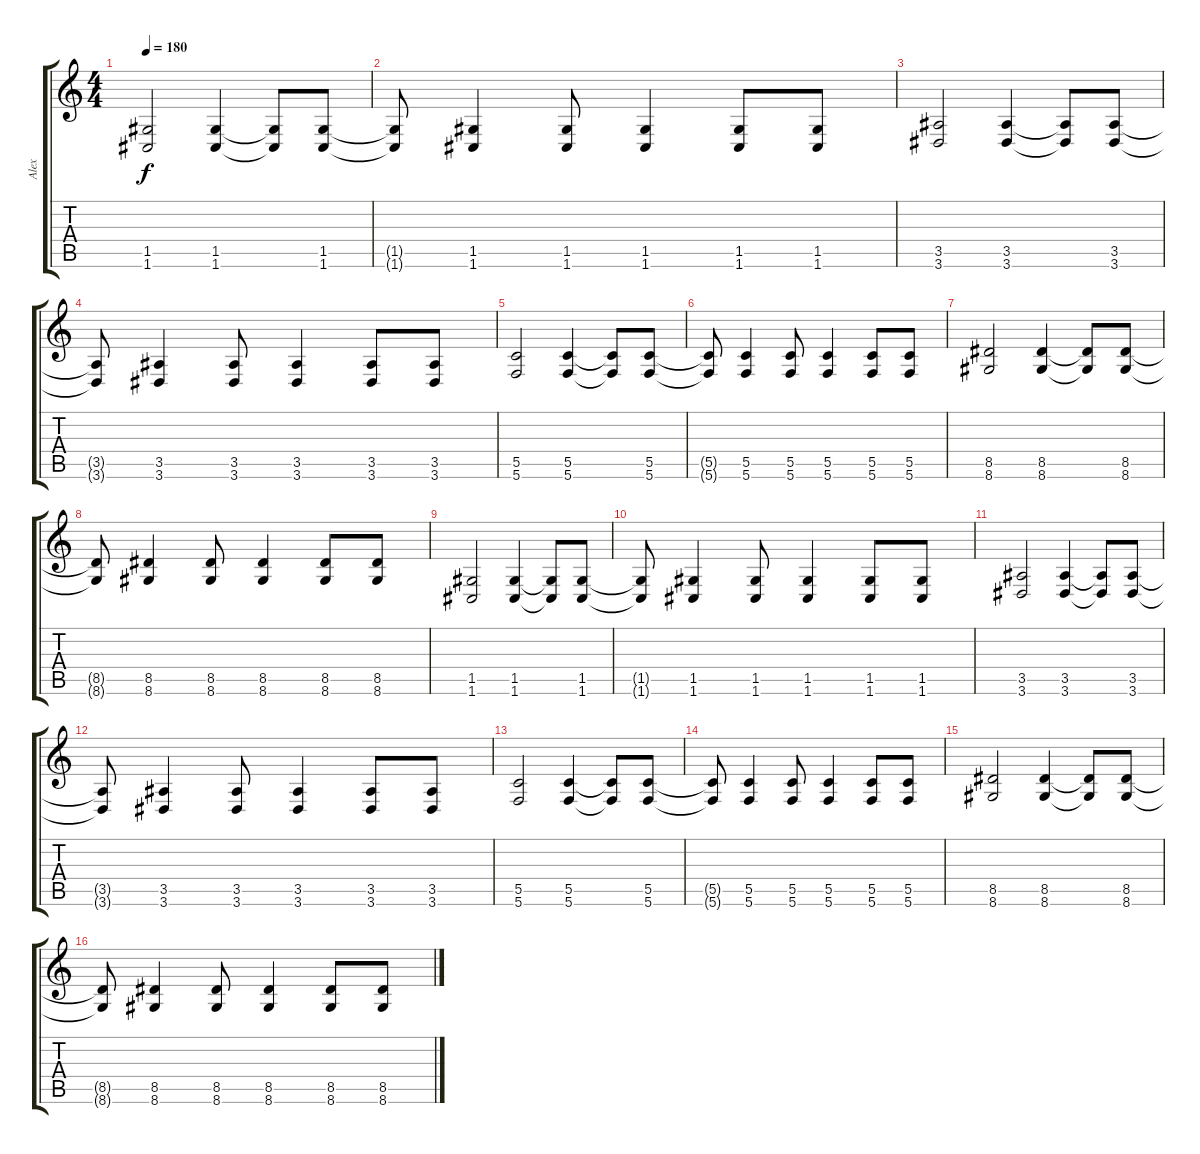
\track ("Alex" "Alex") {instrument distortionguitar}
\staff {score tabs}
\tuning (D4 A3 F3 C3 G2 C2) {hide}
\ts (4 4)
\tempo 180
\clef g2
\ks c
(1.5 1.6).2{dy f} (1.5 1.6).4 (1.5{t} 1.6{t}).8 (1.5 1.6).8 |
(1.5{t} 1.6{t}).8 (1.5 1.6).4 (1.5 1.6).8 (1.5 1.6).4 (1.5 1.6).8 (1.5 1.6).8 |
(3.5 3.6).2 (3.5 3.6).4 (3.5{t} 3.6{t}).8 (3.5 3.6).8 |
(3.5{t} 3.6{t}).8 (3.5 3.6).4 (3.5 3.6).8 (3.5 3.6).4 (3.5 3.6).8 (3.5 3.6).8 |
(5.5 5.6).2 (5.5 5.6).4 (5.5{t} 5.6{t}).8 (5.5 5.6).8 |
(5.5{t} 5.6{t}).8 (5.5 5.6).4 (5.5 5.6).8 (5.5 5.6).4 (5.5 5.6).8 (5.5 5.6).8 |
(8.5 8.6).2 (8.5 8.6).4 (8.5{t} 8.6{t}).8 (8.5 8.6).8 |
(8.5{t} 8.6{t}).8 (8.5 8.6).4 (8.5 8.6).8 (8.5 8.6).4 (8.5 8.6).8 (8.5 8.6).8 |
(1.5 1.6).2 (1.5 1.6).4 (1.5{t} 1.6{t}).8 (1.5 1.6).8 |
(1.5{t} 1.6{t}).8 (1.5 1.6).4 (1.5 1.6).8 (1.5 1.6).4 (1.5 1.6).8 (1.5 1.6).8 |
(3.5 3.6).2 (3.5 3.6).4 (3.5{t} 3.6{t}).8 (3.5 3.6).8 |
(3.5{t} 3.6{t}).8 (3.5 3.6).4 (3.5 3.6).8 (3.5 3.6).4 (3.5 3.6).8 (3.5 3.6).8 |
(5.5 5.6).2 (5.5 5.6).4 (5.5{t} 5.6{t}).8 (5.5 5.6).8 |
(5.5{t} 5.6{t}).8 (5.5 5.6).4 (5.5 5.6).8 (5.5 5.6).4 (5.5 5.6).8 (5.5 5.6).8 |
(8.5 8.6).2 (8.5 8.6).4 (8.5{t} 8.6{t}).8 (8.5 8.6).8 |
(8.5{t} 8.6{t}).8 (8.5 8.6).4 (8.5 8.6).8 (8.5 8.6).4 (8.5 8.6).8 (8.5 8.6).8
